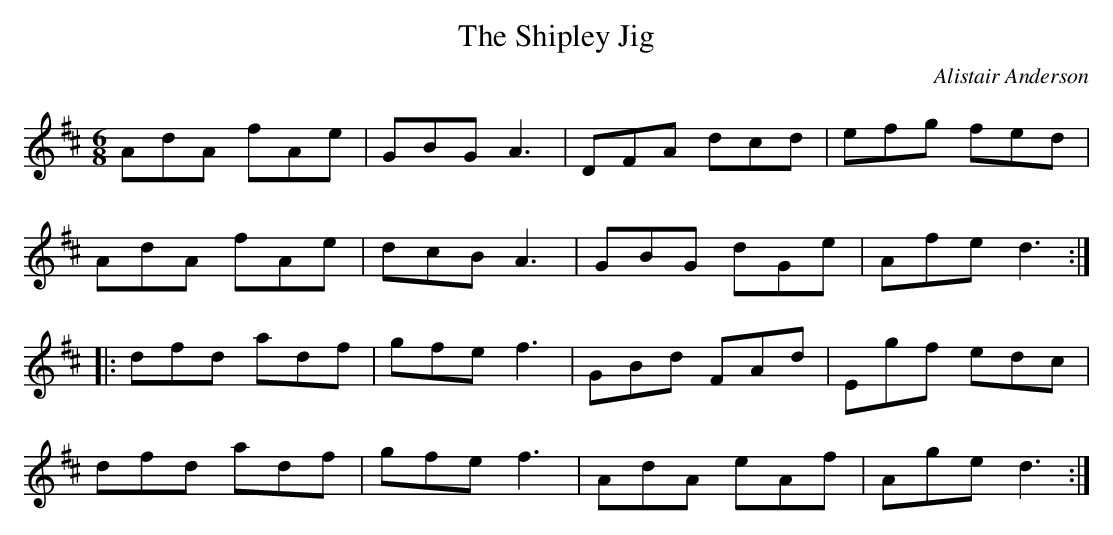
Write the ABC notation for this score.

X:1
T:Shipley Jig, The
C:Alistair Anderson
M:6/8
L:1/8
K:Dmaj
AdA fAe|GBG A3|DFA dcd|efg fed|
AdA fAe|dcB A3|GBG dGe|Afe d3:|
|:dfd adf|gfe f3|GBd FAd|Egf edc|
dfd adf|gfe f3|AdA eAf|Age d3:|
